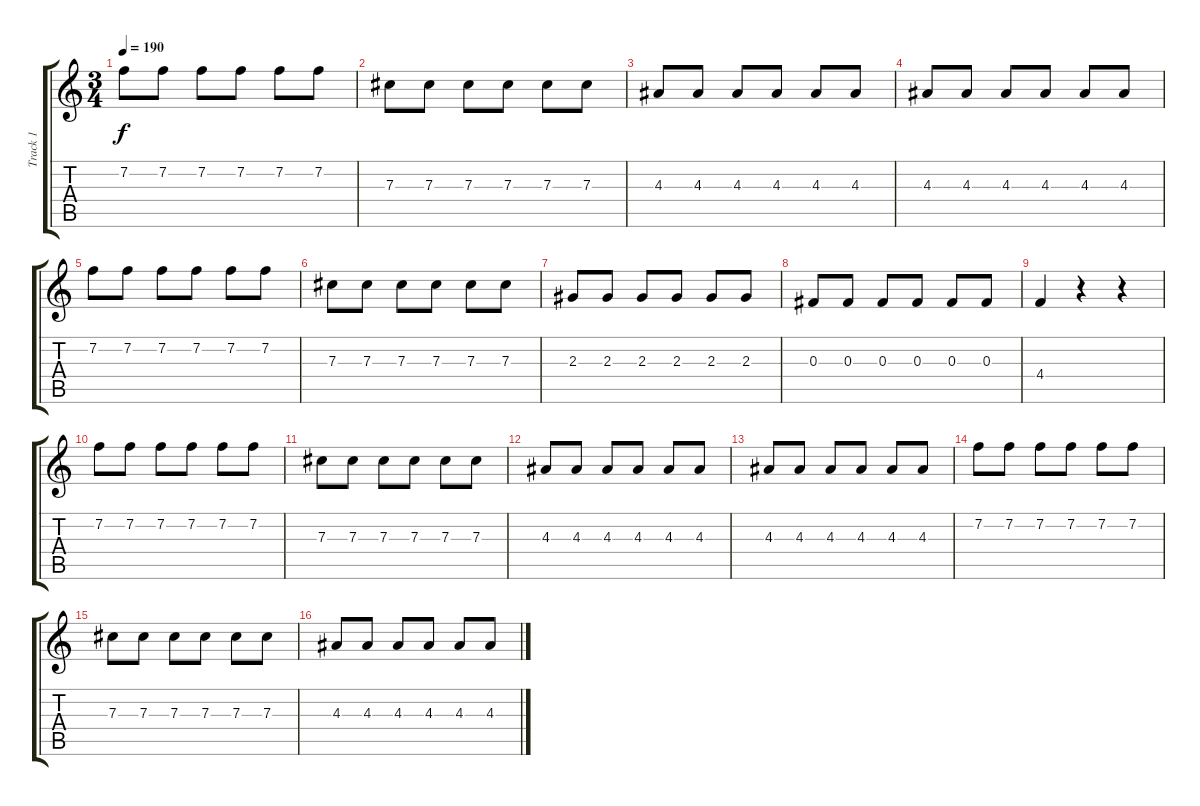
\track ("Track 1" "Track 1") {instrument distortionguitar}
\staff {score tabs}
\tuning (Eb4 Bb3 Gb3 Db3 Ab2 Db2) {hide}
\ts (3 4)
\tempo 190
\clef g2
\ks c
7.2.8{dy f} 7.2.8 7.2.8 7.2.8 7.2.8 7.2.8 |
7.3.8 7.3.8 7.3.8 7.3.8 7.3.8 7.3.8 |
4.3.8 4.3.8 4.3.8 4.3.8 4.3.8 4.3.8 |
4.3.8 4.3.8 4.3.8 4.3.8 4.3.8 4.3.8 |
7.2.8 7.2.8 7.2.8 7.2.8 7.2.8 7.2.8 |
7.3.8 7.3.8 7.3.8 7.3.8 7.3.8 7.3.8 |
2.3.8 2.3.8 2.3.8 2.3.8 2.3.8 2.3.8 |
0.3.8 0.3.8 0.3.8 0.3.8 0.3.8 0.3.8 |
4.4.4 r.4 r.4 |
7.2.8 7.2.8 7.2.8 7.2.8 7.2.8 7.2.8 |
7.3.8 7.3.8 7.3.8 7.3.8 7.3.8 7.3.8 |
4.3.8 4.3.8 4.3.8 4.3.8 4.3.8 4.3.8 |
4.3.8 4.3.8 4.3.8 4.3.8 4.3.8 4.3.8 |
7.2.8 7.2.8 7.2.8 7.2.8 7.2.8 7.2.8 |
7.3.8 7.3.8 7.3.8 7.3.8 7.3.8 7.3.8 |
4.3.8 4.3.8 4.3.8 4.3.8 4.3.8 4.3.8
